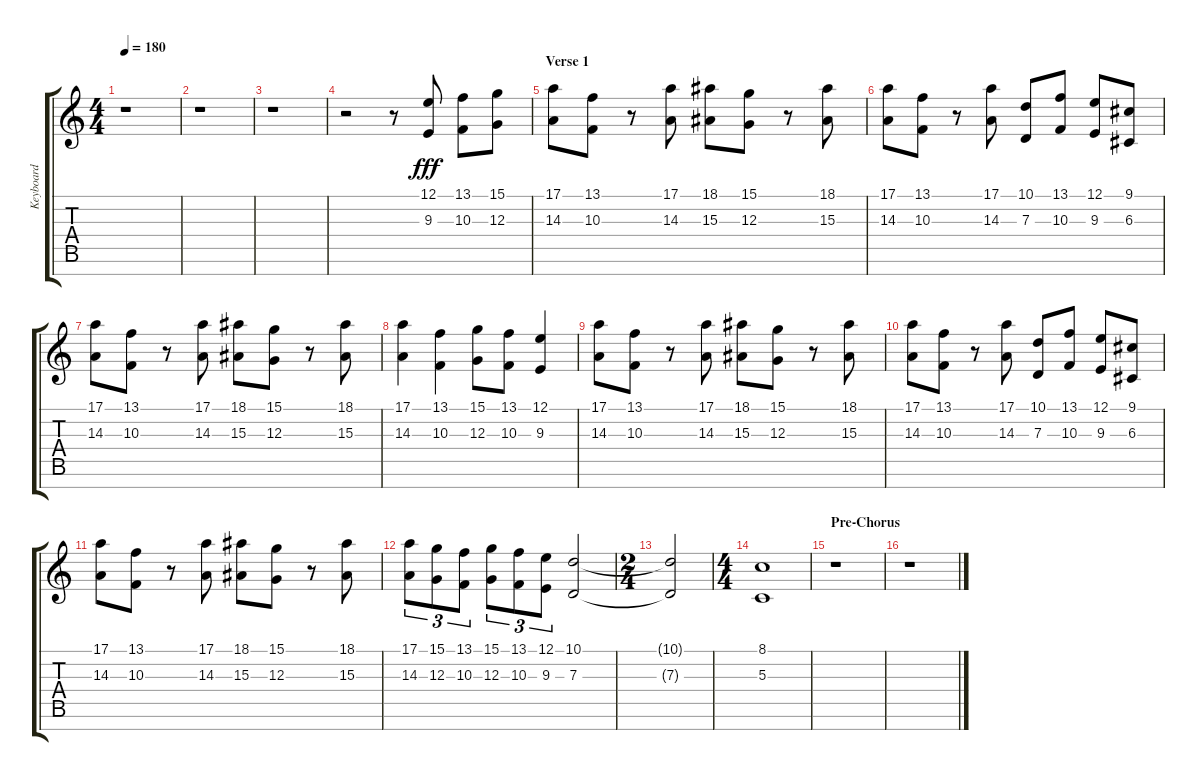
\track ("Keyboard" "Keyboard") {instrument synthbrass1}
\staff {score tabs}
\tuning (E4 B3 G3 D3 A2 E2 B1) {hide}
\ts (4 4)
\tempo 180
\clef g2
\ks c
r.1{dy fff} |
r.1 |
r.1 |
r.2 r.8 (12.1 9.3).8 (13.1 10.3).8 (15.1 12.3).8 |
\section ("" "Verse 1")
(17.1 14.3).8 (13.1 10.3).8 r.8 (17.1 14.3).8 (18.1 15.3).8 (15.1 12.3).8 r.8 (18.1 15.3).8 |
(17.1 14.3).8 (13.1 10.3).8 r.8 (17.1 14.3).8 (10.1 7.3).8 (13.1 10.3).8 (12.1 9.3).8 (9.1 6.3).8 |
(17.1 14.3).8 (13.1 10.3).8 r.8 (17.1 14.3).8 (18.1 15.3).8 (15.1 12.3).8 r.8 (18.1 15.3).8 |
(17.1 14.3).4 (13.1 10.3).4 (15.1 12.3).8 (13.1 10.3).8 (12.1 9.3).4 |
(17.1 14.3).8 (13.1 10.3).8 r.8 (17.1 14.3).8 (18.1 15.3).8 (15.1 12.3).8 r.8 (18.1 15.3).8 |
(17.1 14.3).8 (13.1 10.3).8 r.8 (17.1 14.3).8 (10.1 7.3).8 (13.1 10.3).8 (12.1 9.3).8 (9.1 6.3).8 |
(17.1 14.3).8 (13.1 10.3).8 r.8 (17.1 14.3).8 (18.1 15.3).8 (15.1 12.3).8 r.8 (18.1 15.3).8 |
(17.1 14.3).8{tu (3 2)} (15.1 12.3).8{tu (3 2)} (13.1 10.3).8{tu (3 2)} (15.1 12.3).8{tu (3 2)} (13.1 10.3).8{tu (3 2)} (12.1 9.3).8{tu (3 2)} (10.1 7.3).2 |
\ts (2 4)
(10.1{t} 7.3{t}).2 |
\ts (4 4)
(8.1 5.3).1 |
\section ("" "Pre-Chorus")
r.1 |
r.1
